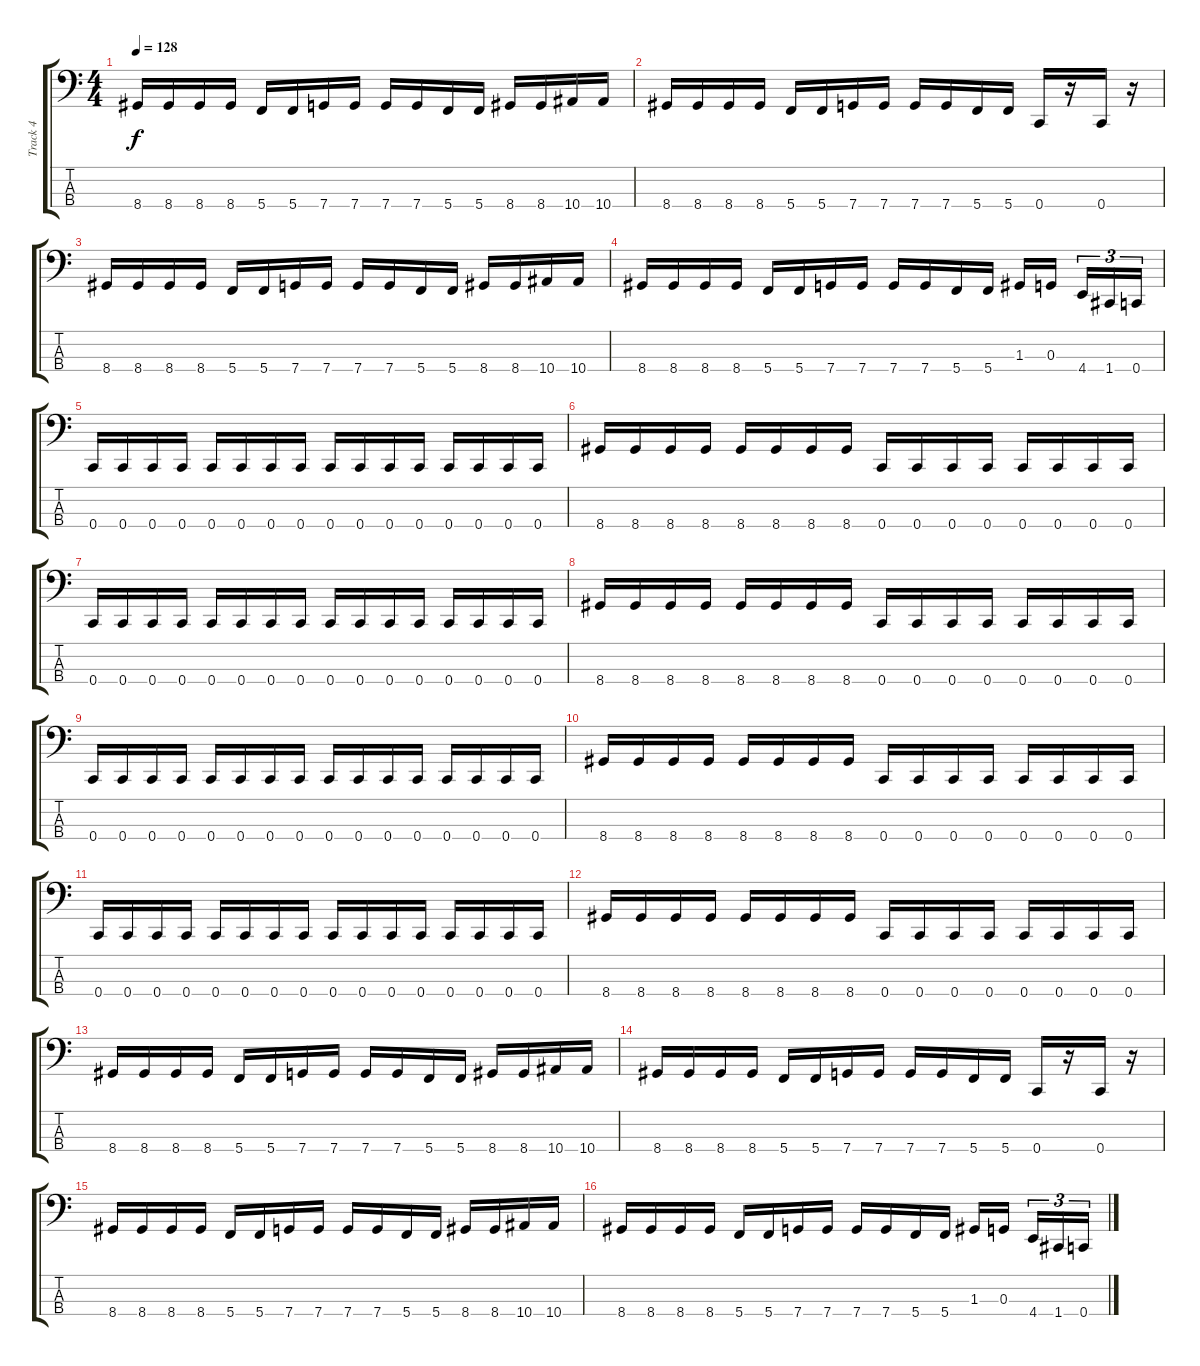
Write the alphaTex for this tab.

\track ("Track 4" "Track 4") {instrument electricbasspick}
\staff {score tabs}
\tuning (F2 C2 G1 C1) {hide}
\ts (4 4)
\tempo 128
\clef f4
\ks c
8.4.16{dy f} 8.4.16 8.4.16 8.4.16 5.4.16 5.4.16 7.4.16 7.4.16 7.4.16 7.4.16 5.4.16 5.4.16 8.4.16 8.4.16 10.4.16 10.4.16 |
8.4.16 8.4.16 8.4.16 8.4.16 5.4.16 5.4.16 7.4.16 7.4.16 7.4.16 7.4.16 5.4.16 5.4.16 0.4.16 r.16 0.4.16 r.16 |
8.4.16 8.4.16 8.4.16 8.4.16 5.4.16 5.4.16 7.4.16 7.4.16 7.4.16 7.4.16 5.4.16 5.4.16 8.4.16 8.4.16 10.4.16 10.4.16 |
8.4.16 8.4.16 8.4.16 8.4.16 5.4.16 5.4.16 7.4.16 7.4.16 7.4.16 7.4.16 5.4.16 5.4.16 1.3.16 0.3.16 4.4.16{tu (3 2)} 1.4.16{tu (3 2)} 0.4.16{tu (3 2)} |
0.4.16 0.4.16 0.4.16 0.4.16 0.4.16 0.4.16 0.4.16 0.4.16 0.4.16 0.4.16 0.4.16 0.4.16 0.4.16 0.4.16 0.4.16 0.4.16 |
8.4.16 8.4.16 8.4.16 8.4.16 8.4.16 8.4.16 8.4.16 8.4.16 0.4.16 0.4.16 0.4.16 0.4.16 0.4.16 0.4.16 0.4.16 0.4.16 |
0.4.16 0.4.16 0.4.16 0.4.16 0.4.16 0.4.16 0.4.16 0.4.16 0.4.16 0.4.16 0.4.16 0.4.16 0.4.16 0.4.16 0.4.16 0.4.16 |
8.4.16 8.4.16 8.4.16 8.4.16 8.4.16 8.4.16 8.4.16 8.4.16 0.4.16 0.4.16 0.4.16 0.4.16 0.4.16 0.4.16 0.4.16 0.4.16 |
0.4.16 0.4.16 0.4.16 0.4.16 0.4.16 0.4.16 0.4.16 0.4.16 0.4.16 0.4.16 0.4.16 0.4.16 0.4.16 0.4.16 0.4.16 0.4.16 |
8.4.16 8.4.16 8.4.16 8.4.16 8.4.16 8.4.16 8.4.16 8.4.16 0.4.16 0.4.16 0.4.16 0.4.16 0.4.16 0.4.16 0.4.16 0.4.16 |
0.4.16 0.4.16 0.4.16 0.4.16 0.4.16 0.4.16 0.4.16 0.4.16 0.4.16 0.4.16 0.4.16 0.4.16 0.4.16 0.4.16 0.4.16 0.4.16 |
8.4.16 8.4.16 8.4.16 8.4.16 8.4.16 8.4.16 8.4.16 8.4.16 0.4.16 0.4.16 0.4.16 0.4.16 0.4.16 0.4.16 0.4.16 0.4.16 |
8.4.16 8.4.16 8.4.16 8.4.16 5.4.16 5.4.16 7.4.16 7.4.16 7.4.16 7.4.16 5.4.16 5.4.16 8.4.16 8.4.16 10.4.16 10.4.16 |
8.4.16 8.4.16 8.4.16 8.4.16 5.4.16 5.4.16 7.4.16 7.4.16 7.4.16 7.4.16 5.4.16 5.4.16 0.4.16 r.16 0.4.16 r.16 |
8.4.16 8.4.16 8.4.16 8.4.16 5.4.16 5.4.16 7.4.16 7.4.16 7.4.16 7.4.16 5.4.16 5.4.16 8.4.16 8.4.16 10.4.16 10.4.16 |
8.4.16 8.4.16 8.4.16 8.4.16 5.4.16 5.4.16 7.4.16 7.4.16 7.4.16 7.4.16 5.4.16 5.4.16 1.3.16 0.3.16 4.4.16{tu (3 2)} 1.4.16{tu (3 2)} 0.4.16{tu (3 2)}
